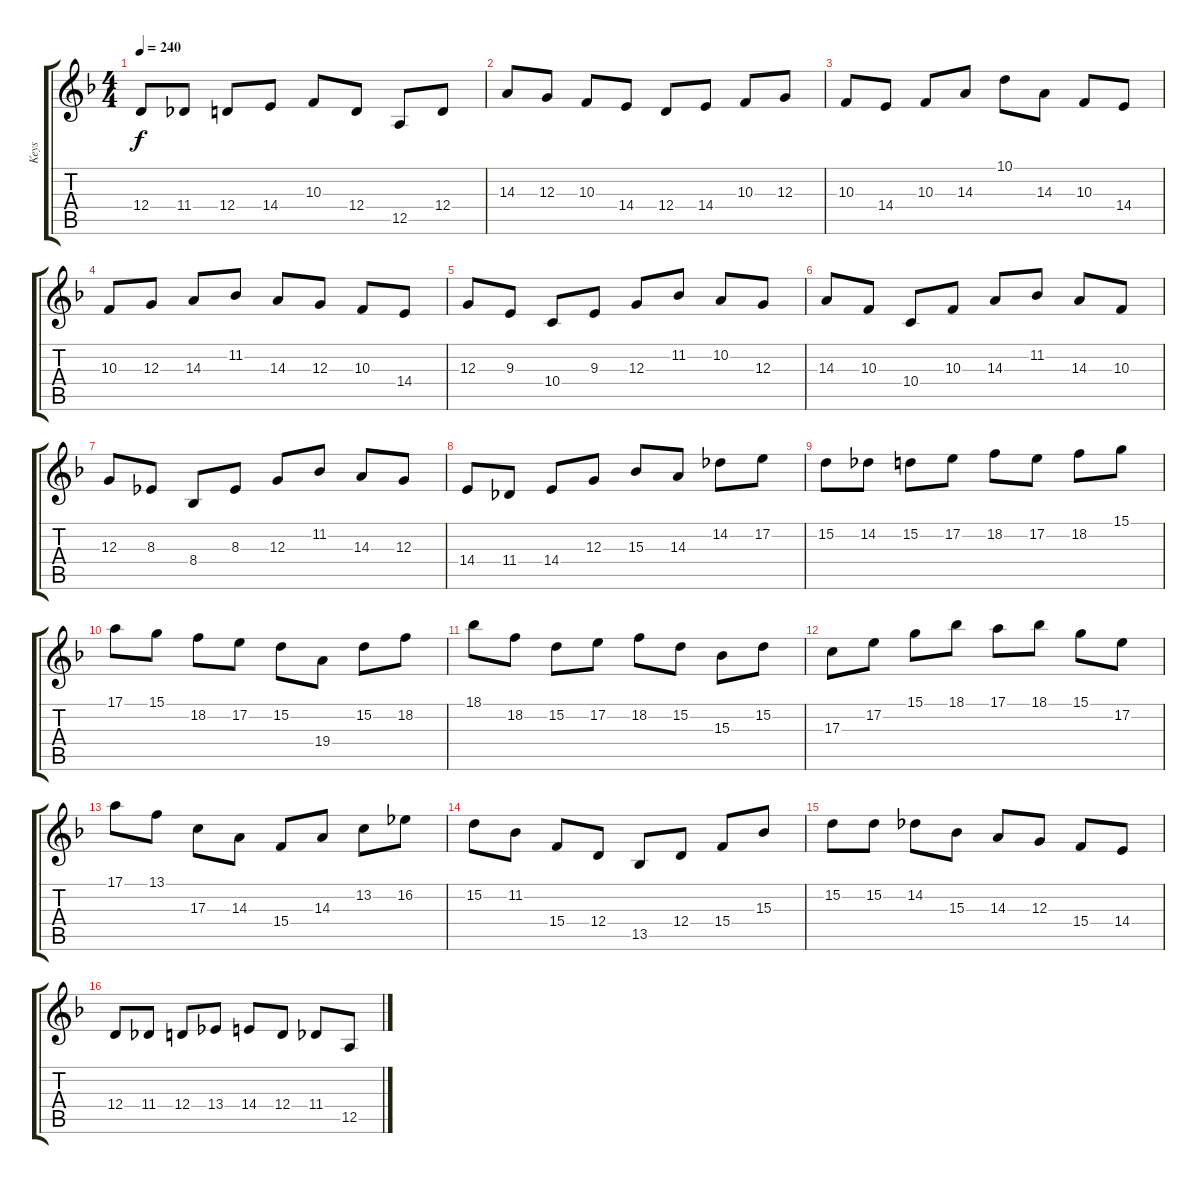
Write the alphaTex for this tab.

\track ("Keys" "Keys") {instrument drawbarorgan}
\staff {score tabs}
\tuning (E4 B3 G3 D3 A2 E2) {hide}
\ts (4 4)
\tempo 240
\clef g2
\ks f
12.4.8{dy f instrument drawbarorgan} 11.4.8 12.4.8 14.4.8 10.3.8 12.4.8 12.5.8 12.4.8 |
14.3.8 12.3.8 10.3.8 14.4.8 12.4.8 14.4.8 10.3.8 12.3.8 |
10.3.8 14.4.8 10.3.8 14.3.8 10.1.8 14.3.8 10.3.8 14.4.8 |
10.3.8 12.3.8 14.3.8 11.2.8 14.3.8 12.3.8 10.3.8 14.4.8 |
12.3.8 9.3.8 10.4.8 9.3.8 12.3.8 11.2.8 10.2.8 12.3.8 |
14.3.8 10.3.8 10.4.8 10.3.8 14.3.8 11.2.8 14.3.8 10.3.8 |
12.3.8 8.3.8 8.4.8 8.3.8 12.3.8 11.2.8 14.3.8 12.3.8 |
14.4.8 11.4.8 14.4.8 12.3.8 15.3.8 14.3.8 14.2.8 17.2.8 |
15.2.8 14.2.8 15.2.8 17.2.8 18.2.8 17.2.8 18.2.8 15.1.8 |
17.1.8 15.1.8 18.2.8 17.2.8 15.2.8 19.4.8 15.2.8 18.2.8 |
18.1.8 18.2.8 15.2.8 17.2.8 18.2.8 15.2.8 15.3.8 15.2.8 |
17.3.8 17.2.8 15.1.8 18.1.8 17.1.8 18.1.8 15.1.8 17.2.8 |
17.1.8 13.1.8 17.3.8 14.3.8 15.4.8 14.3.8 13.2.8 16.2.8 |
15.2.8 11.2.8 15.4.8 12.4.8 13.5.8 12.4.8 15.4.8 15.3.8 |
15.2.8 15.2.8 14.2.8 15.3.8 14.3.8 12.3.8 15.4.8 14.4.8 |
12.4.8 11.4.8 12.4.8 13.4.8 14.4.8 12.4.8 11.4.8 12.5.8
